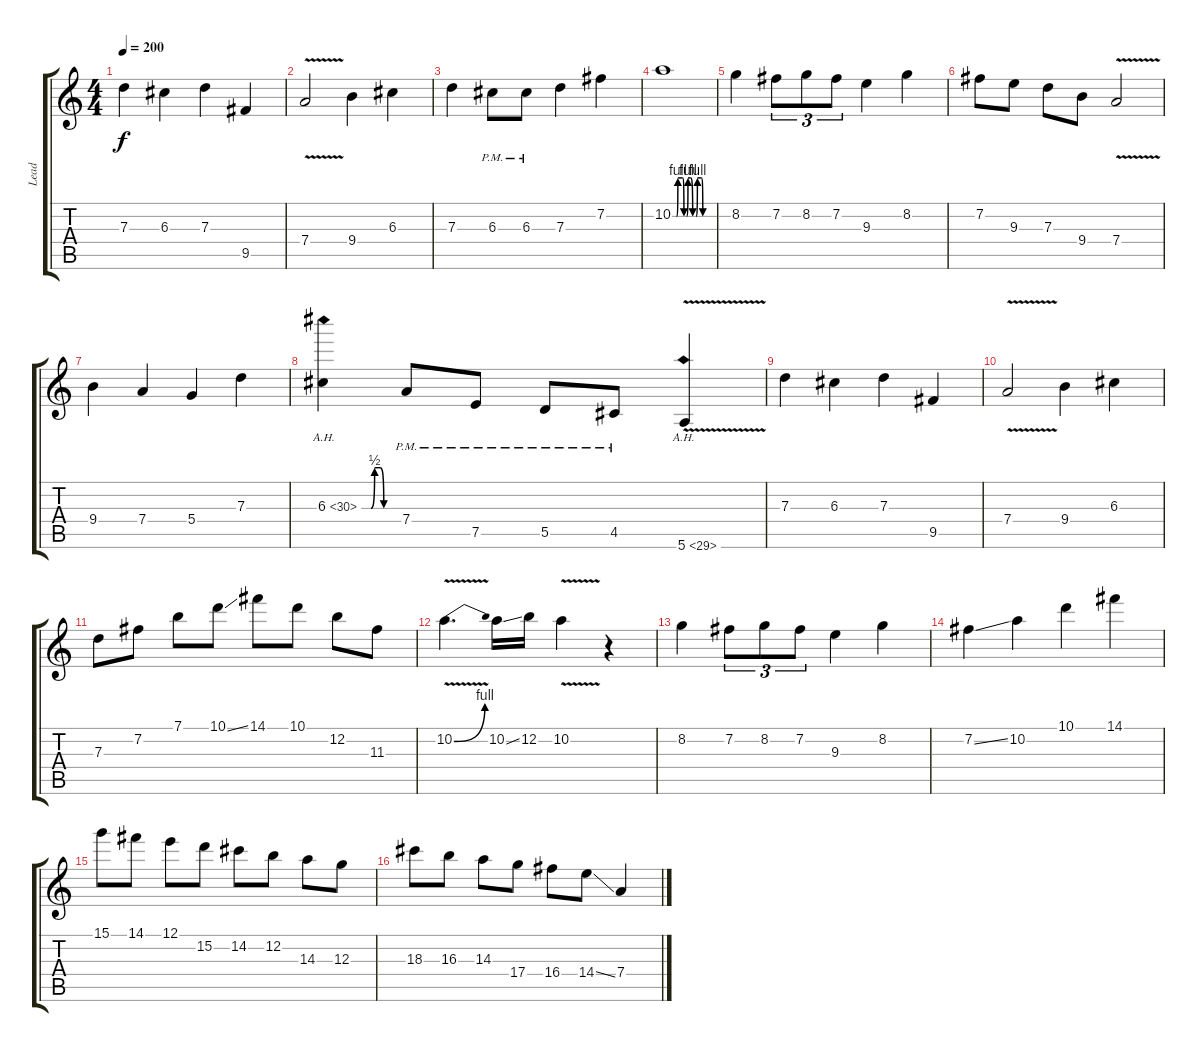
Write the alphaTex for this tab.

\track ("Lead" "Lead") {instrument distortionguitar}
\staff {score tabs}
\tuning (E4 B3 G3 D3 A2 E2) {hide}
\ts (4 4)
\tempo 200
\clef g2
\ks c
7.3.4{dy f} 6.3.4 7.3.4 9.5.4 |
7.4{v}.2 9.4.4 6.3.4 |
7.3.4 6.3{pm}.8 6.3{pm}.8 7.3.4 7.2.4 |
10.2{be (custom 0 0 6 0 8 4 15 4 17 0 21 0 23 4 27 4 30 0 35 0 37 4 43 4 45 0 60 0)}.1 |
8.2.4 7.2.8{tu (3 2)} 8.2.8{tu (3 2)} 7.2.8{tu (3 2)} 9.3.4 8.2.4 |
7.2.8 9.3.8 7.3.8 9.4.8 7.4{v}.2 |
9.4.4 7.4.4 5.4.4 7.3.4 |
6.3{be (custom 0 0 15 0 21 2 30 2 36 0 60 0) ah 24}.4 7.4{pm}.8 7.5{pm}.8 5.5{pm}.8 4.5{pm}.8 5.6{ah 24 v}.4 |
7.3.4 6.3.4 7.3.4 9.5.4 |
7.4{v}.2 9.4.4 6.3.4 |
7.3.8 7.2.8 7.1.8 10.1{ss}.8 14.1.8 10.1.8 12.2.8 11.3.8 |
10.2{be (bend 0 0 60 4) v}.4{d} 10.2{ss}.16 12.2.16 10.2{v}.4 r.4 |
8.2.4 7.2.8{tu (3 2)} 8.2.8{tu (3 2)} 7.2.8{tu (3 2)} 9.3.4 8.2.4 |
7.2{ss}.4 10.2.4 10.1.4 14.1.4 |
15.1.8 14.1.8 12.1.8 15.2.8 14.2.8 12.2.8 14.3.8 12.3.8 |
18.3.8 16.3.8 14.3.8 17.4.8 16.4.8 14.4{ss}.8 7.4.4
